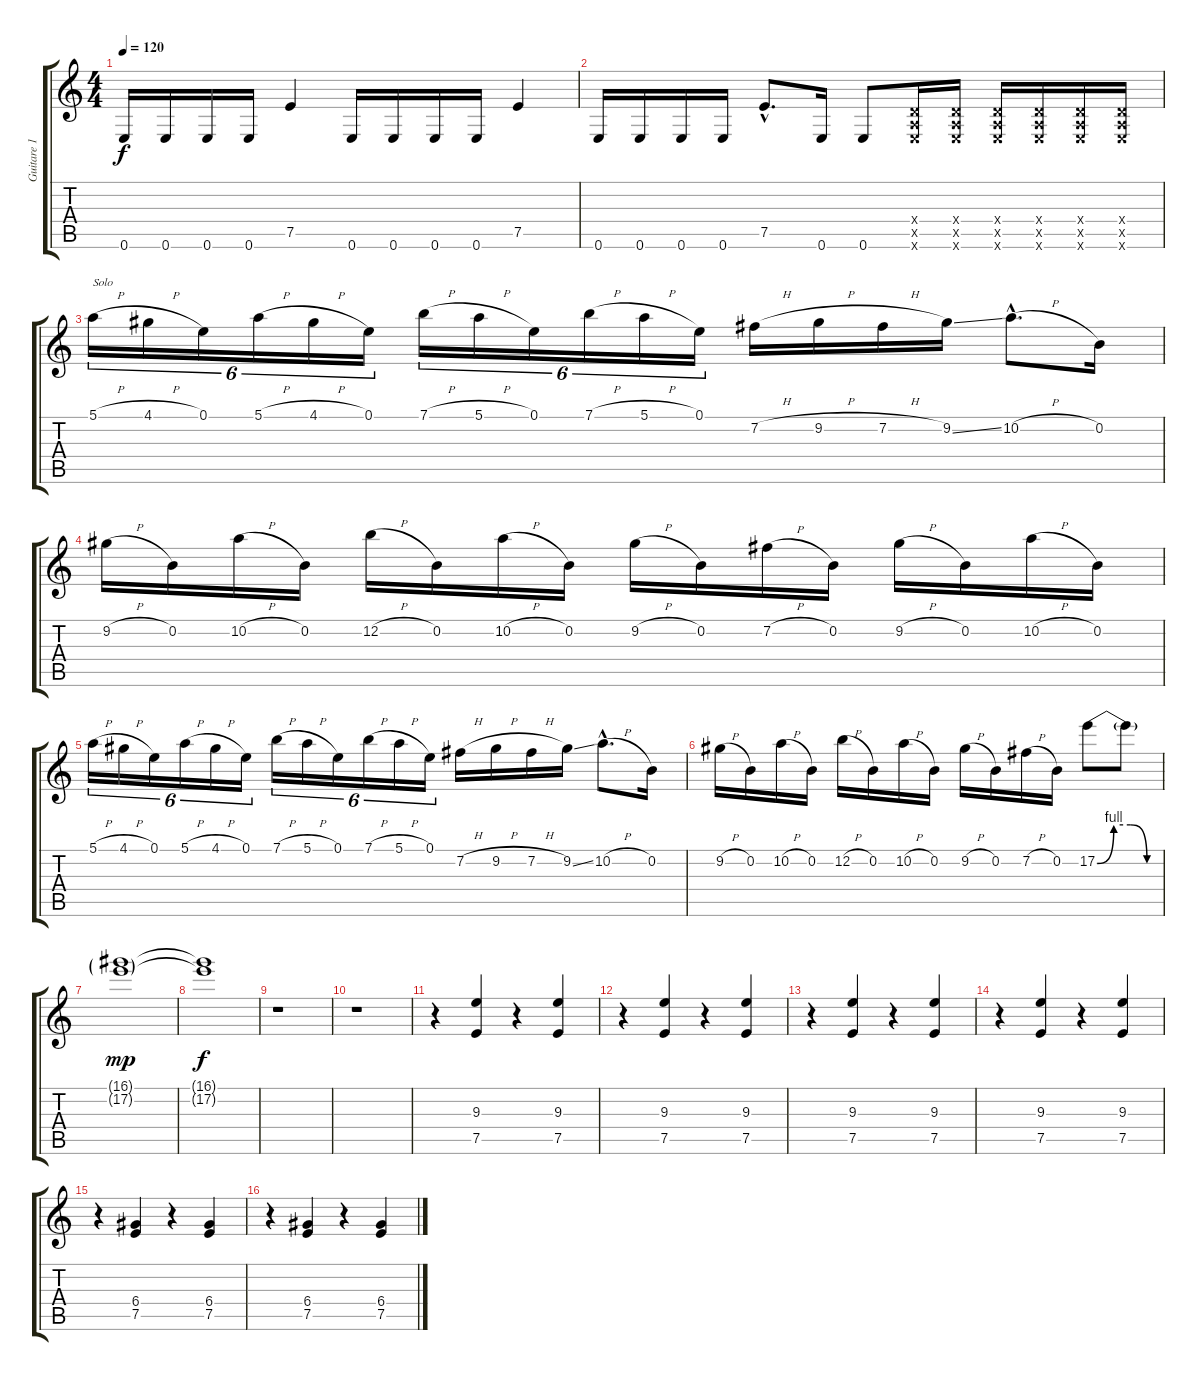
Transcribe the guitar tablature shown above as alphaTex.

\track ("Guitare 1" "Guitare 1") {instrument overdrivenguitar}
\staff {score tabs}
\tuning (E4 B3 G3 D3 A2 E2) {hide}
\ts (4 4)
\tempo 120
\clef g2
\ks c
0.6.16{dy f} 0.6.16 0.6.16 0.6.16 7.5.4 0.6.16 0.6.16 0.6.16 0.6.16 7.5.4 |
0.6.16 0.6.16 0.6.16 0.6.16 7.5{hac}.8{d} 0.6.16 0.6.8 (0.4{x} 0.5{x} 0.6{x}).16 (0.4{x} 0.5{x} 0.6{x}).16 (0.4{x} 0.5{x} 0.6{x}).16 (0.4{x} 0.5{x} 0.6{x}).16 (0.4{x} 0.5{x} 0.6{x}).16 (0.4{x} 0.5{x} 0.6{x}).16 |
5.1{h}.16{tu (6 4) txt "Solo" volume 16} 4.1{h}.16{tu (6 4)} 0.1.16{tu (6 4)} 5.1{h}.16{tu (6 4)} 4.1{h}.16{tu (6 4)} 0.1.16{tu (6 4)} 7.1{h}.16{tu (6 4)} 5.1{h}.16{tu (6 4)} 0.1.16{tu (6 4)} 7.1{h}.16{tu (6 4)} 5.1{h}.16{tu (6 4)} 0.1.16{tu (6 4)} 7.2{h}.16 9.2{h}.16 7.2{h}.16 9.2{ss}.16 10.2{h hac}.8{d} 0.2.16 |
9.2{h}.16 0.2.16 10.2{h}.16 0.2.16 12.2{h}.16 0.2.16 10.2{h}.16 0.2.16 9.2{h}.16 0.2.16 7.2{h}.16 0.2.16 9.2{h}.16 0.2.16 10.2{h}.16 0.2.16 |
5.1{h}.16{tu (6 4)} 4.1{h}.16{tu (6 4)} 0.1.16{tu (6 4)} 5.1{h}.16{tu (6 4)} 4.1{h}.16{tu (6 4)} 0.1.16{tu (6 4)} 7.1{h}.16{tu (6 4)} 5.1{h}.16{tu (6 4)} 0.1.16{tu (6 4)} 7.1{h}.16{tu (6 4)} 5.1{h}.16{tu (6 4)} 0.1.16{tu (6 4)} 7.2{h}.16 9.2{h}.16 7.2{h}.16 9.2{ss}.16 10.2{h hac}.8{d} 0.2.16 |
9.2{h}.16 0.2.16 10.2{h}.16 0.2.16 12.2{h}.16 0.2.16 10.2{h}.16 0.2.16 9.2{h}.16 0.2.16 7.2{h}.16 0.2.16 17.2{be (custom 0 0 15 4 30 4 45 0 60 0)}.8 17.2{t}.8 |
(16.1{g} 17.2{g}).1{dy mp} |
(16.1{t} 17.2{t}).1{dy f} |
r.1 |
r.1{volume 14} |
r.4 (9.3 7.5).4 r.4 (9.3 7.5).4 |
r.4 (9.3 7.5).4 r.4 (9.3 7.5).4 |
r.4 (9.3 7.5).4 r.4 (9.3 7.5).4 |
r.4 (9.3 7.5).4 r.4 (9.3 7.5).4 |
r.4 (6.4 7.5).4 r.4 (6.4 7.5).4 |
r.4 (6.4 7.5).4 r.4 (6.4 7.5).4
